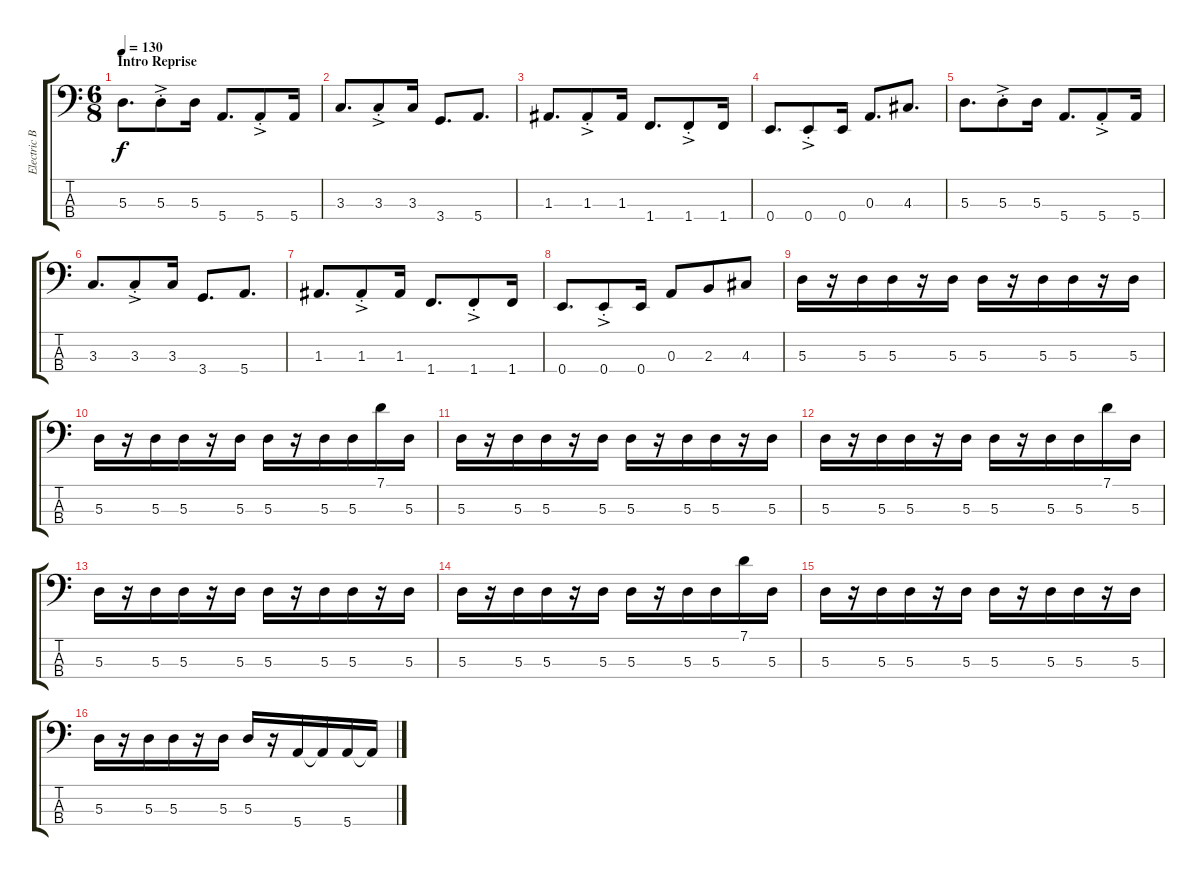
\track ("Electric Bass" "Electric B") {instrument electricbassfinger}
\staff {score tabs}
\tuning (G2 D2 A1 E1) {hide}
\ts (6 8)
\section ("" "Intro Reprise")
\tempo 130
\clef f4
\ks c
5.3.8{d dy f} 5.3{ac st}.8 5.3.16 5.4.8{d} 5.4{ac st}.8 5.4.16 |
3.3.8{d} 3.3{ac st}.8 3.3.16 3.4.8{d} 5.4.8{d} |
1.3.8{d} 1.3{ac st}.8 1.3.16 1.4.8{d} 1.4{ac st}.8 1.4.16 |
0.4.8{d} 0.4{ac st}.8 0.4.16 0.3.8{d} 4.3.8{d} |
5.3.8{d} 5.3{ac st}.8 5.3.16 5.4.8{d} 5.4{ac st}.8 5.4.16 |
3.3.8{d} 3.3{ac st}.8 3.3.16 3.4.8{d} 5.4.8{d} |
1.3.8{d} 1.3{ac st}.8 1.3.16 1.4.8{d} 1.4{ac st}.8 1.4.16 |
0.4.8{d} 0.4{ac st}.8 0.4.16 0.3.8 2.3.8 4.3.8 |
5.3.16 r.16 5.3.16 5.3.16 r.16 5.3.16 5.3.16 r.16 5.3.16 5.3.16 r.16 5.3.16 |
5.3.16 r.16 5.3.16 5.3.16 r.16 5.3.16 5.3.16 r.16 5.3.16 5.3.16 7.1.16 5.3.16 |
5.3.16 r.16 5.3.16 5.3.16 r.16 5.3.16 5.3.16 r.16 5.3.16 5.3.16 r.16 5.3.16 |
5.3.16 r.16 5.3.16 5.3.16 r.16 5.3.16 5.3.16 r.16 5.3.16 5.3.16 7.1.16 5.3.16 |
5.3.16 r.16 5.3.16 5.3.16 r.16 5.3.16 5.3.16 r.16 5.3.16 5.3.16 r.16 5.3.16 |
5.3.16 r.16 5.3.16 5.3.16 r.16 5.3.16 5.3.16 r.16 5.3.16 5.3.16 7.1.16 5.3.16 |
5.3.16 r.16 5.3.16 5.3.16 r.16 5.3.16 5.3.16 r.16 5.3.16 5.3.16 r.16 5.3.16 |
5.3.16 r.16 5.3.16 5.3.16 r.16 5.3.16 5.3.16 r.16 5.4.16 5.4{t}.16 5.4.16 5.4{t}.16
